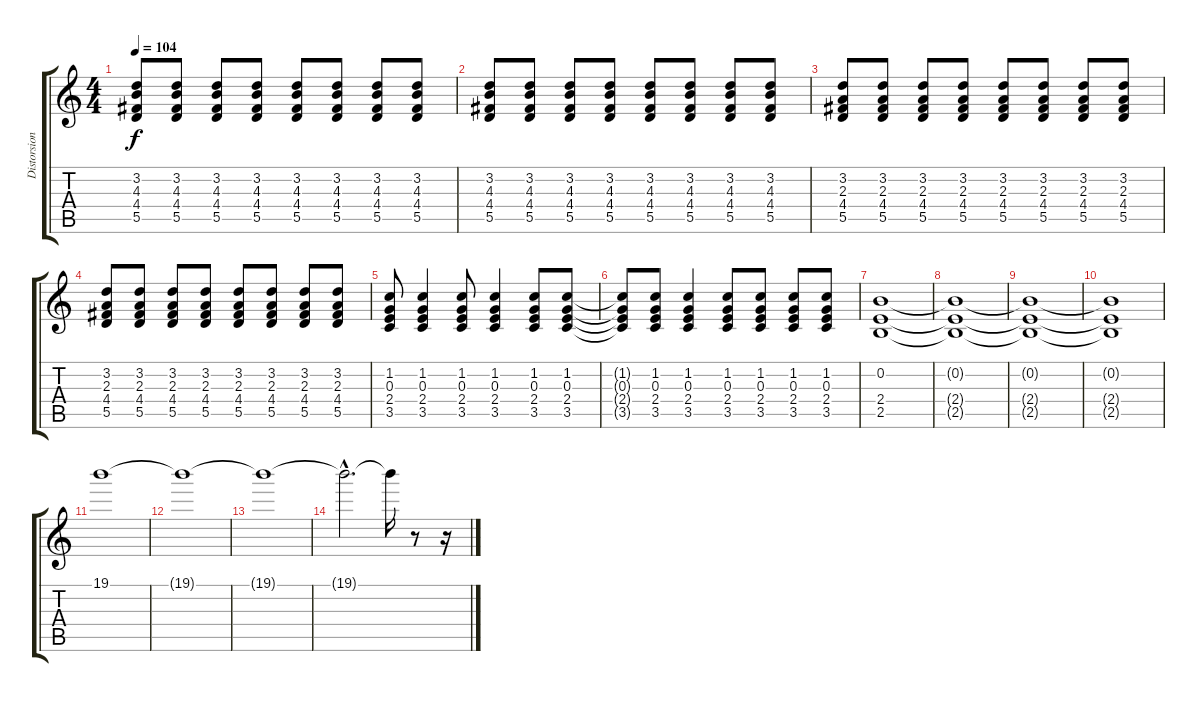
\track ("Distorsion" "Distorsion") {instrument overdrivenguitar}
\staff {score tabs}
\tuning (E4 B3 G3 D3 A2 E2) {hide}
\ts (4 4)
\tempo 104
\clef g2
\ks c
(3.2 4.3 4.4 5.5).8{dy f} (3.2 4.3 4.4 5.5).8 (3.2 4.3 4.4 5.5).8 (3.2 4.3 4.4 5.5).8 (3.2 4.3 4.4 5.5).8 (3.2 4.3 4.4 5.5).8 (3.2 4.3 4.4 5.5).8 (3.2 4.3 4.4 5.5).8 |
(3.2 4.3 4.4 5.5).8 (3.2 4.3 4.4 5.5).8 (3.2 4.3 4.4 5.5).8 (3.2 4.3 4.4 5.5).8 (3.2 4.3 4.4 5.5).8 (3.2 4.3 4.4 5.5).8 (3.2 4.3 4.4 5.5).8 (3.2 4.3 4.4 5.5).8 |
(3.2 2.3 4.4 5.5).8 (3.2 2.3 4.4 5.5).8 (3.2 2.3 4.4 5.5).8 (3.2 2.3 4.4 5.5).8 (3.2 2.3 4.4 5.5).8 (3.2 2.3 4.4 5.5).8 (3.2 2.3 4.4 5.5).8 (3.2 2.3 4.4 5.5).8 |
(3.2 2.3 4.4 5.5).8 (3.2 2.3 4.4 5.5).8 (3.2 2.3 4.4 5.5).8 (3.2 2.3 4.4 5.5).8 (3.2 2.3 4.4 5.5).8 (3.2 2.3 4.4 5.5).8 (3.2 2.3 4.4 5.5).8 (3.2 2.3 4.4 5.5).8 |
(1.2 0.3 2.4 3.5).8 (1.2 0.3 2.4 3.5).4 (1.2 0.3 2.4 3.5).8 (1.2 0.3 2.4 3.5).4 (1.2 0.3 2.4 3.5).8 (1.2 0.3 2.4 3.5).8 |
(1.2{t} 0.3{t} 2.4{t} 3.5{t}).8 (1.2 0.3 2.4 3.5).8 (1.2 0.3 2.4 3.5).4 (1.2 0.3 2.4 3.5).8 (1.2 0.3 2.4 3.5).8 (1.2 0.3 2.4 3.5).8 (1.2 0.3 2.4 3.5).8 |
(0.2 2.4 2.5).1 |
(0.2{t} 2.4{t} 2.5{t}).1 |
(0.2{t} 2.4{t} 2.5{t}).1 |
(0.2{t} 2.4{t} 2.5{t}).1 |
19.1.1 |
19.1{t}.1 |
19.1{t}.1 |
19.1{hac t}.2{d} 19.1{t}.16 r.8 r.16
